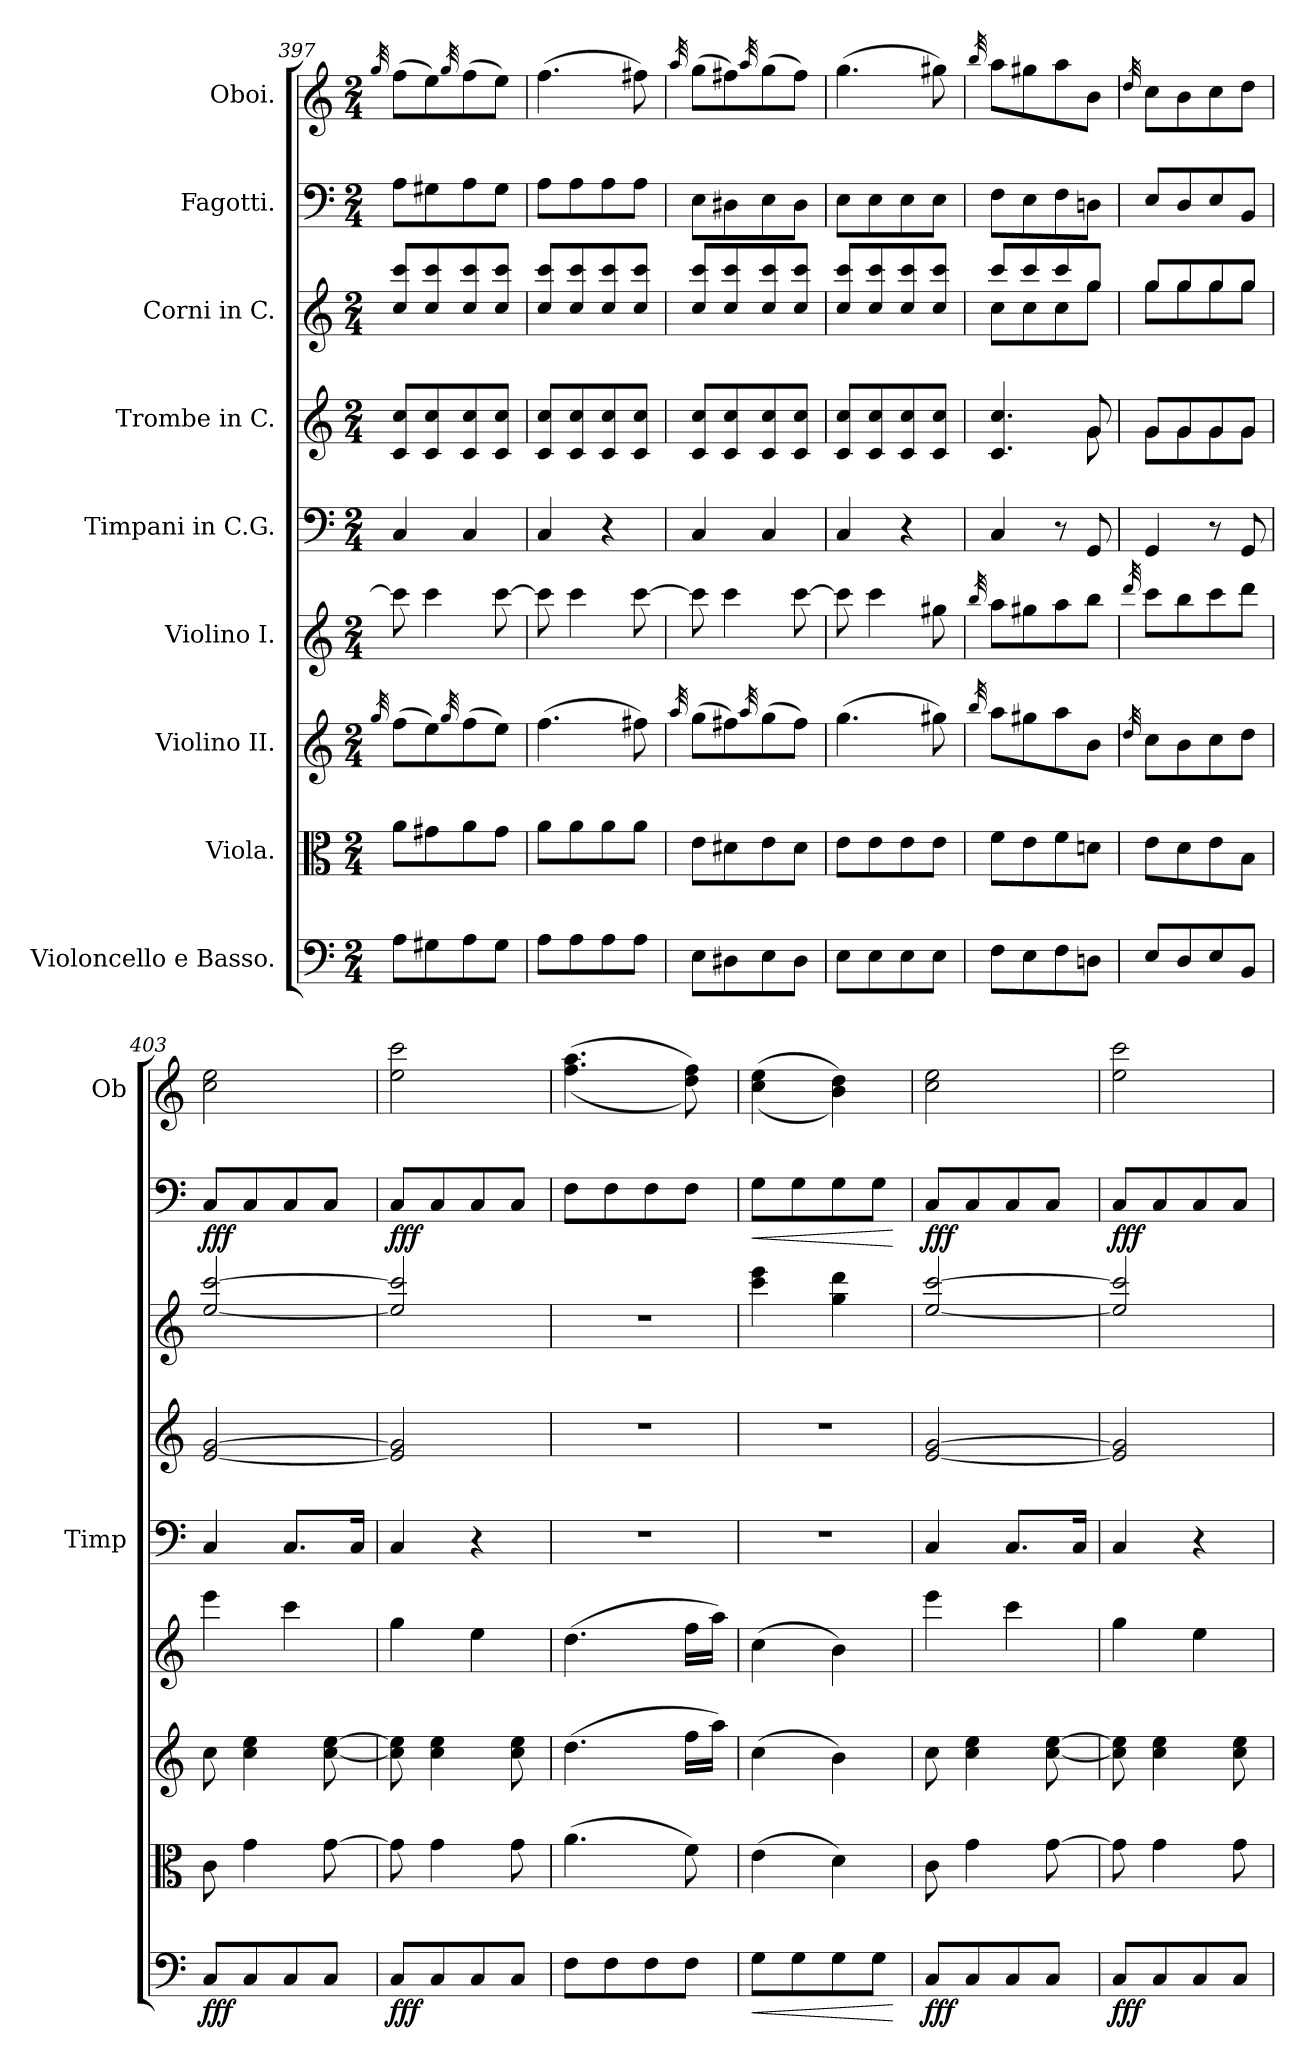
**kern	**dynam	**kern	**kern	**kern	**kern	**kern	**kern	**kern	**dynam	**kern
*part9	*part9	*part8	*part7	*part6	*part5	*part4	*part3	*part2	*part2	*part1
*staff9	*staff9	*staff8	*staff7	*staff6	*staff5	*staff4	*staff3	*staff2	*staff2	*staff1
*I"Violoncello e Basso.	*	*I"Viola.	*I"Violino II.	*I"Violino I.	*I"Timpani in C.G.	*I"Trombe in C.	*I"Corni in C.	*I"Fagotti.	*	*I"Oboi.
*	*	*	*	*	*I'Timp	*	*	*	*	*I'Ob
*clefF4	*	*clefC3	*clefG2	*clefG2	*clefF4	*clefG2	*clefG2	*clefF4	*	*clefG2
*	*	*	*	*	*	*	*ITrd7c12	*	*	*
*k[]	*	*k[]	*k[]	*k[]	*k[]	*k[]	*k[]	*k[]	*	*k[]
*M2/4	*	*M2/4	*M2/4	*M2/4	*M2/4	*M2/4	*M2/4	*M2/4	*	*M2/4
=397	=397	=397	=397	=397	=397	=397	=397	=397	=397	=397
.	.	.	32qgg/	.	.	.	.	.	.	32qgg/
8A\L	.	8a\L	(8ff\L	8ccc\]	4C/	8c/ 8cc/L	8c/ 8cc/L	8A\L	.	(8ff\L
8G#X\	.	8g#X\	8ee\)	4ccc\	.	8c/ 8cc/	8c/ 8cc/	8G#X\	.	8ee\)
.	.	.	32qgg/	.	.	.	.	.	.	32qgg/
8A\	.	8a\	(8ff\	.	4C/	8c/ 8cc/	8c/ 8cc/	8A\	.	(8ff\
8G#\J	.	8g#\J	8ee\J)	[8ccc\	.	8c/ 8cc/J	8c/ 8cc/J	8G#\J	.	8ee\J)
=398	=398	=398	=398	=398	=398	=398	=398	=398	=398	=398
8A\L	.	8a\L	(4.ff\	8ccc\]	4C/	8c/ 8cc/L	8c/ 8cc/L	8A\L	.	(4.ff\
8A\	.	8a\	.	4ccc\	.	8c/ 8cc/	8c/ 8cc/	8A\	.	.
8A\	.	8a\	.	.	4r	8c/ 8cc/	8c/ 8cc/	8A\	.	.
8A\J	.	8a\J	8ff#X\)	[8ccc\	.	8c/ 8cc/J	8c/ 8cc/J	8A\J	.	8ff#X\)
=399	=399	=399	=399	=399	=399	=399	=399	=399	=399	=399
.	.	.	32qaa/	.	.	.	.	.	.	32qaa/
8E\L	.	8e\L	(8gg\L	8ccc\]	4C/	8c/ 8cc/L	8c/ 8cc/L	8E\L	.	(8gg\L
8D#X\	.	8d#X\	8ff#X\)	4ccc\	.	8c/ 8cc/	8c/ 8cc/	8D#X\	.	8ff#X\)
.	.	.	32qaa/	.	.	.	.	.	.	32qaa/
8E\	.	8e\	(8gg\	.	4C/	8c/ 8cc/	8c/ 8cc/	8E\	.	(8gg\
8D#\J	.	8d#\J	8ff#\J)	[8ccc\	.	8c/ 8cc/J	8c/ 8cc/J	8D#\J	.	8ff#\J)
=400	=400	=400	=400	=400	=400	=400	=400	=400	=400	=400
8E\L	.	8e\L	(4.gg\	8ccc\]	4C/	8c/ 8cc/L	8c/ 8cc/L	8E\L	.	(4.gg\
8E\	.	8e\	.	4ccc\	.	8c/ 8cc/	8c/ 8cc/	8E\	.	.
8E\	.	8e\	.	.	4r	8c/ 8cc/	8c/ 8cc/	8E\	.	.
8E\J	.	8e\J	8gg#X\)	8gg#X\	.	8c/ 8cc/J	8c/ 8cc/J	8E\J	.	8gg#X\)
=401	=401	=401	=401	=401	=401	=401	=401	=401	=401	=401
.	.	.	32qbb/	32qbb/	.	.	.	.	.	32qbb/
*	*	*	*	*	*	*^	*^	*	*	*
8F\L	.	8f\L	8aa\L	8aa\L	4C/	4.c/ 4.cc/	4.ryy	8cc/L	8c\L	8F\L	.	8aa\L
8E\	.	8e\	8gg#X\	8gg#X\	.	.	.	8cc/	8c\	8E\	.	8gg#X\
8F\	.	8f\	8aa\	8aa\	8r	.	.	8cc/	8c\	8F\	.	8aa\
8Dn\J	.	8dn\J	8b\J	8bb\J	8GG/	8g/	8g\	8g/J	8g\J	8Dn\J	.	8b\J
=402	=402	=402	=402	=402	=402	=402	=402	=402	=402	=402	=402	=402
.	.	.	32qdd/	32qddd/	.	.	.	.	.	.	.	32qdd/
8E/L	.	8e\L	8cc\L	8ccc\L	4GG/	8g/L	8g\L	8g/L	8g\L	8E/L	.	8cc\L
8D/	.	8d\	8b\	8bb\	.	8g/	8g\	8g/	8g\	8D/	.	8b\
8E/	.	8e\	8cc\	8ccc\	8r	8g/	8g\	8g/	8g\	8E/	.	8cc\
8BB/J	.	8B\J	8dd\J	8ddd\J	8GG/	8g/J	8g\J	8g/J	8g\J	8BB/J	.	8dd\J
!!LO:LB:g=z
=403	=403	=403	=403	=403	=403	=403	=403	=403	=403	=403	=403	=403
!	!LO:DY:b	!	!	!	!	!	!	!	!	!	!LO:DY:b	!
*	*	*	*	*	*	*v	*v	*	*	*	*	*
*	*	*	*	*	*	*	*v	*v	*	*	*
8C/L	fff	8c\	8cc\	4eee\	4C/	[2e/ [2g/	[2e/ [2cc/	8C/L	fff	2cc\ 2ee\
8C/	.	4g\	4cc\ 4ee\	.	.	.	.	8C/	.	.
8C/	.	.	.	4ccc\	8.C/L	.	.	8C/	.	.
8C/J	.	[8g\	[8cc\ [8ee\	.	.	.	.	8C/J	.	.
.	.	.	.	.	16C/Jk	.	.	.	.	.
=404	=404	=404	=404	=404	=404	=404	=404	=404	=404	=404
!	!LO:DY:b	!	!	!	!	!	!	!	!LO:DY:b	!
8C/L	fff	8g\]	8cc\] 8ee\]	4gg\	4C/	2e/] 2g/]	2e/] 2cc/]	8C/L	fff	2ee\ 2ccc\
8C/	.	4g\	4cc\ 4ee\	.	.	.	.	8C/	.	.
8C/	.	.	.	4ee\	4r	.	.	8C/	.	.
8C/J	.	8g\	8cc\ 8ee\	.	.	.	.	8C/J	.	.
=405	=405	=405	=405	=405	=405	=405	=405	=405	=405	=405
8F\L	.	(4.a\	(4.dd\	(4.dd\	2r	2r	2r	8F\L	.	((4.ff\ 4.aa\
8F\	.	.	.	.	.	.	.	8F\	.	.
8F\	.	.	.	.	.	.	.	8F\	.	.
8F\J	.	8f\)	16ff\LL	16ff\LL	.	.	.	8F\J	.	8dd\ 8ff\))
.	.	.	16aa\JJ)	16aa\JJ)	.	.	.	.	.	.
=406	=406	=406	=406	=406	=406	=406	=406	=406	=406	=406
!	!LO:HP:b	!	!	!	!	!	!	!	!LO:HP:b	!
8G\L	<	(4e\	(4cc\	(4cc\	2r	2r	4cc\ 4ee\	8G\L	<	((4cc\ 4ee\
8G\	.	.	.	.	.	.	.	8G\	.	.
8G\	.	4d\)	4b\)	4b\)	.	.	4g\ 4dd\	8G\	.	4b\ 4dd\))
8G\J	.	.	.	.	.	.	.	8G\J	.	.
.	[	.	.	.	.	.	.	.	[	.
=407	=407	=407	=407	=407	=407	=407	=407	=407	=407	=407
!	!LO:DY:b	!	!	!	!	!	!	!	!LO:DY:b	!
8C/L	fff	8c\	8cc\	4eee\	4C/	[2e/ [2g/	[2e/ [2cc/	8C/L	fff	2cc\ 2ee\
8C/	.	4g\	4cc\ 4ee\	.	.	.	.	8C/	.	.
8C/	.	.	.	4ccc\	8.C/L	.	.	8C/	.	.
8C/J	.	[8g\	[8cc\ [8ee\	.	.	.	.	8C/J	.	.
.	.	.	.	.	16C/Jk	.	.	.	.	.
=408	=408	=408	=408	=408	=408	=408	=408	=408	=408	=408
!	!LO:DY:b	!	!	!	!	!	!	!	!LO:DY:b	!
8C/L	fff	8g\]	8cc\] 8ee\]	4gg\	4C/	2e/] 2g/]	2e/] 2cc/]	8C/L	fff	2ee\ 2ccc\
8C/	.	4g\	4cc\ 4ee\	.	.	.	.	8C/	.	.
8C/	.	.	.	4ee\	4r	.	.	8C/	.	.
8C/J	.	8g\	8cc\ 8ee\	.	.	.	.	8C/J	.	.
=	=	=	=	=	=	=	=	=	=	=
*-	*-	*-	*-	*-	*-	*-	*-	*-	*-	*-
